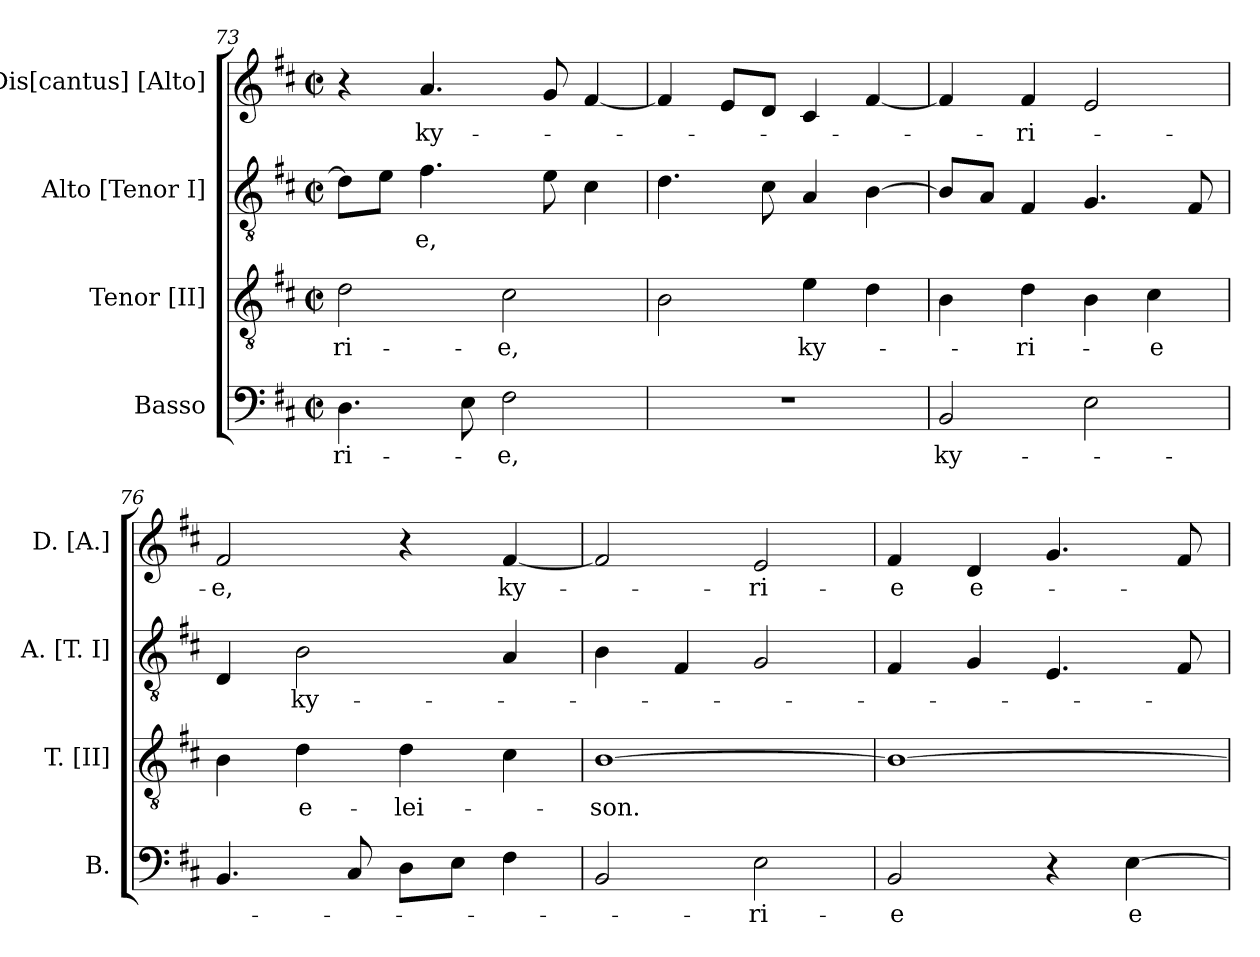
**kern	**text	**kern	**text	**kern	**text	**kern	**text
*part4	*part4	*part3	*part3	*part2	*part2	*part1	*part1
*staff4	*staff4	*staff3	*staff3	*staff2	*staff2	*staff1	*staff1
*I"Basso	*	*I"Tenor [II]	*	*I"Alto [Tenor I]	*	*I"Dis[cantus] [Alto]	*
*I'B.	*	*I'T. [II]	*	*I'A. [T. I]	*	*I'D. [A.]	*
*clefF4	*	*clefGv2	*	*clefGv2	*	*clefG2	*
*	*	*ITrd7c12	*	*ITrd7c12	*	*	*
*k[f#c#]	*	*k[f#c#]	*	*k[f#c#]	*	*k[f#c#]	*
*D:	*	*D:	*	*D:	*	*D:	*
*M2/2	*	*M2/2	*	*M2/2	*	*M2/2	*
*met(c|)	*	*met(c|)	*	*met(c|)	*	*met(c|)	*
=73	=73	=73	=73	=73	=73	=73	=73
!	!LO:LY:b:color=#000000	!	!	!	!	!	!
!	!	!	!LO:LY:b:color=#000000	!	!	!	!
4.Di\	-ri-	2Di\	-ri-	8Di\L]	.	4r	.
.	.	.	.	8Ei\J	.	.	.
!	!	!	!	!	!LO:LY:b:color=#000000	!	!
!	!	!	!	!	!	!	!LO:LY:b:color=#000000
.	.	.	.	4.F#i\	-e,	4.ai/	ky-
8Ei\	.	.	.	.	.	.	.
!	!LO:LY:b:color=#000000	!	!	!	!	!	!
!	!	!	!LO:LY:b:color=#000000	!	!	!	!
2F#i\	-e,	2C#i\	-e,	.	.	.	.
.	.	.	.	8Ei\	.	8gi/	.
.	.	.	.	4C#i\	.	[<4f#i/	.
=74	=74	=74	=74	=74	=74	=74	=74
1r	.	2BBi\	.	4.Di\	.	4f#i/]	.
.	.	.	.	.	.	8ei/L	.
.	.	.	.	8C#i\	.	8di/J	.
!	!	!	!LO:LY:b:color=#000000	!	!	!	!
.	.	4Ei\	ky-	4AAi/	.	4c#i/	.
.	.	4Di\	.	[>4BBi\	.	[<4f#i/	.
!!LO:PB:g=z
=75	=75	=75	=75	=75	=75	=75	=75
!	!LO:LY:b:color=#000000	!	!	!	!	!	!
2BBi/	ky-	4BBi\	.	8BBi/L]	.	4f#i/]	.
.	.	.	.	8AAi/J	.	.	.
!	!	!	!LO:LY:b:color=#000000	!	!	!	!
!	!	!	!	!	!	!	!LO:LY:b:color=#000000
.	.	4Di\	-ri-	4FF#i/	.	4f#i/	-ri-
2Ei\	.	4BBi\	.	4.GGi/	.	2ei/	.
!	!	!	!LO:LY:b:color=#000000	!	!	!	!
.	.	4C#i\	-e	.	.	.	.
.	.	.	.	8FF#i/	.	.	.
=76	=76	=76	=76	=76	=76	=76	=76
!	!	!	!	!	!	!	!LO:LY:b:color=#000000
4.BBi/	.	4BBi\	.	4DDi/	.	2f#i/	-e,
!	!	!	!LO:LY:b:color=#000000	!	!	!	!
!	!	!	!	!	!LO:LY:b:color=#000000	!	!
.	.	4Di\	e-	2BBi\	ky-	.	.
8C#i/	.	.	.	.	.	.	.
!	!	!	!LO:LY:b:color=#000000	!	!	!	!
8Di\L	.	4Di\	-lei-	.	.	4r	.
8Ei\J	.	.	.	.	.	.	.
!	!	!	!	!	!	!	!LO:LY:b:color=#000000
4F#i\	.	4C#i\	.	4AAi/	.	[<4f#i/	ky-
=77	=77	=77	=77	=77	=77	=77	=77
!	!	!	!LO:LY:b:color=#000000	!	!	!	!
2BBi/	.	[>1BBi	-son.	4BBi\	.	2f#i/]	.
.	.	.	.	4FF#i/	.	.	.
!	!LO:LY:b:color=#000000	!	!	!	!	!	!
!	!	!	!	!	!	!	!LO:LY:b:color=#000000
2Ei\	-ri-	.	.	2GGi/	.	2ei/	-ri-
=78	=78	=78	=78	=78	=78	=78	=78
!	!LO:LY:b:color=#000000	!	!	!	!	!	!
!	!	!	!	!	!	!	!LO:LY:b:color=#000000
2BBi/	-e	1BBi_>	.	4FF#i/	.	4f#i/	-e
!	!	!	!	!	!	!	!LO:LY:b:color=#000000
.	.	.	.	4GGi/	.	4di/	e-
4r	.	.	.	4.EEi/	.	4.gi/	.
!	!LO:LY:b:color=#000000	!	!	!	!	!	!
[>4Ei\	e-	.	.	.	.	.	.
.	.	.	.	8FF#i/	.	8f#i/	.
=	=	=	=	=	=	=	=
*-	*-	*-	*-	*-	*-	*-	*-
